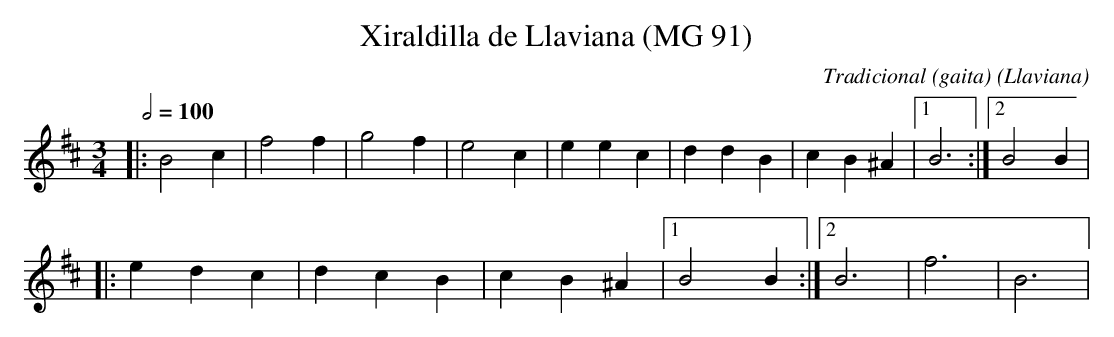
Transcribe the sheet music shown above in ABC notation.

X:1
T:Xiraldilla de Llaviana (MG 91)
C:Tradicional (gaita)
O:Llaviana
E:Comp.
M:3/4
L:1/4
Q:2/4=100
K:D
|:B2 c|f2 f|g2 f|e2 c|e e c|d d B|c B ^A|[1 B3:|[2 B2 B|
|:edc|dcB|c B ^A|[1 B2 B:|[2 B3|f3|B3|
